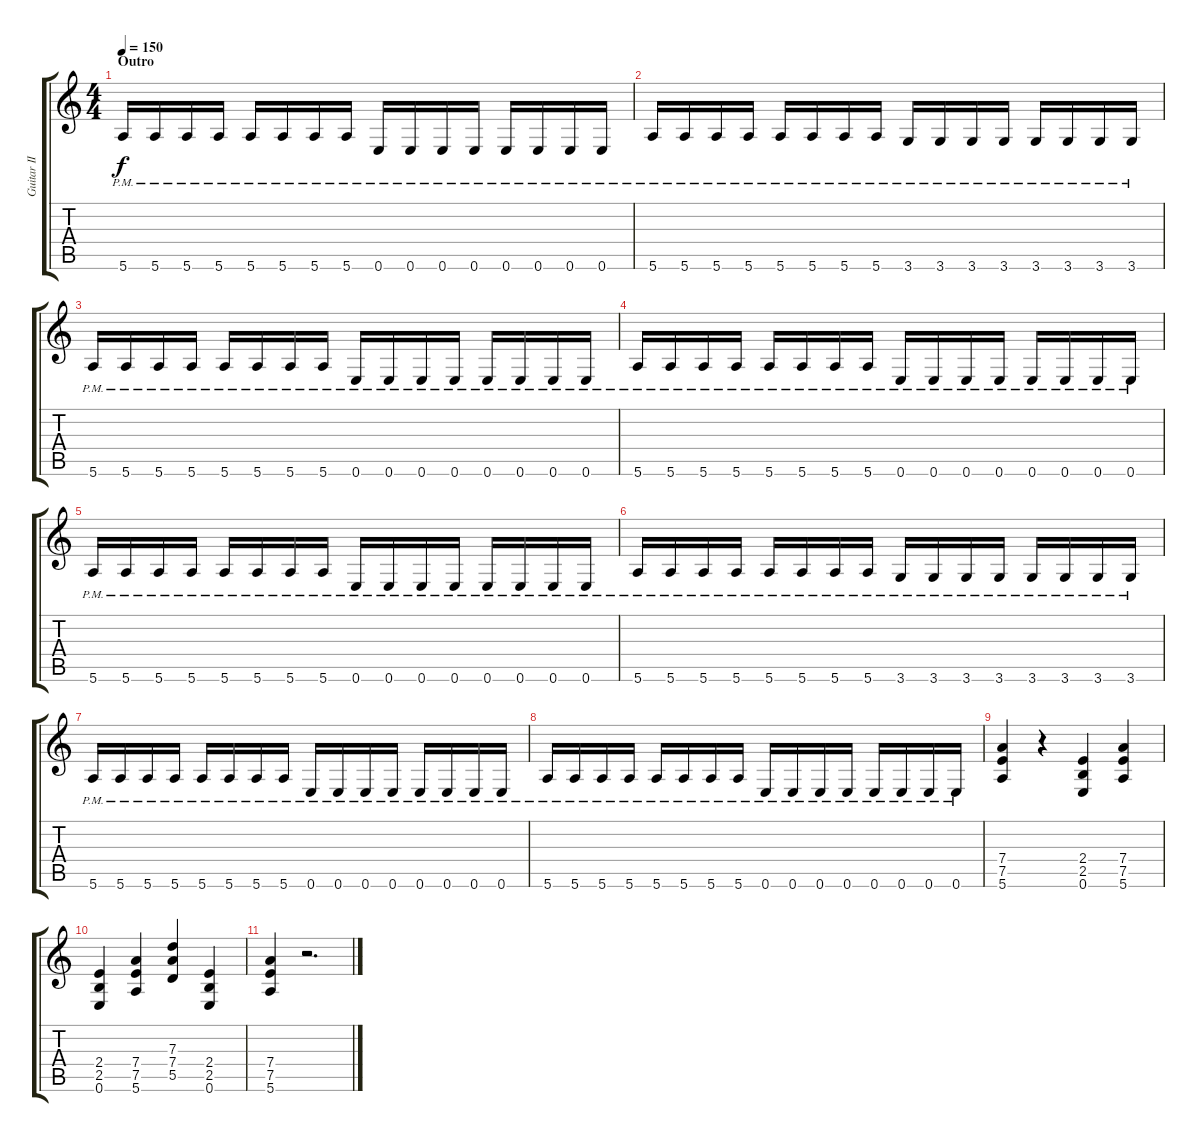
\track ("Guitar II" "Guitar II") {instrument overdrivenguitar}
\staff {score tabs}
\tuning (E4 B3 G3 D3 A2 E2) {hide}
\ts (4 4)
\section ("" "Outro")
\tempo 150
\clef g2
\ks c
5.6{pm}.16{dy f} 5.6{pm}.16 5.6{pm}.16 5.6{pm}.16 5.6{pm}.16 5.6{pm}.16 5.6{pm}.16 5.6{pm}.16 0.6{pm}.16 0.6{pm}.16 0.6{pm}.16 0.6{pm}.16 0.6{pm}.16 0.6{pm}.16 0.6{pm}.16 0.6{pm}.16 |
5.6{pm}.16 5.6{pm}.16 5.6{pm}.16 5.6{pm}.16 5.6{pm}.16 5.6{pm}.16 5.6{pm}.16 5.6{pm}.16 3.6{pm}.16 3.6{pm}.16 3.6{pm}.16 3.6{pm}.16 3.6{pm}.16 3.6{pm}.16 3.6{pm}.16 3.6{pm}.16 |
5.6{pm}.16 5.6{pm}.16 5.6{pm}.16 5.6{pm}.16 5.6{pm}.16 5.6{pm}.16 5.6{pm}.16 5.6{pm}.16 0.6{pm}.16 0.6{pm}.16 0.6{pm}.16 0.6{pm}.16 0.6{pm}.16 0.6{pm}.16 0.6{pm}.16 0.6{pm}.16 |
5.6{pm}.16 5.6{pm}.16 5.6{pm}.16 5.6{pm}.16 5.6{pm}.16 5.6{pm}.16 5.6{pm}.16 5.6{pm}.16 0.6{pm}.16 0.6{pm}.16 0.6{pm}.16 0.6{pm}.16 0.6{pm}.16 0.6{pm}.16 0.6{pm}.16 0.6{pm}.16 |
5.6{pm}.16 5.6{pm}.16 5.6{pm}.16 5.6{pm}.16 5.6{pm}.16 5.6{pm}.16 5.6{pm}.16 5.6{pm}.16 0.6{pm}.16 0.6{pm}.16 0.6{pm}.16 0.6{pm}.16 0.6{pm}.16 0.6{pm}.16 0.6{pm}.16 0.6{pm}.16 |
5.6{pm}.16 5.6{pm}.16 5.6{pm}.16 5.6{pm}.16 5.6{pm}.16 5.6{pm}.16 5.6{pm}.16 5.6{pm}.16 3.6{pm}.16 3.6{pm}.16 3.6{pm}.16 3.6{pm}.16 3.6{pm}.16 3.6{pm}.16 3.6{pm}.16 3.6{pm}.16 |
5.6{pm}.16 5.6{pm}.16 5.6{pm}.16 5.6{pm}.16 5.6{pm}.16 5.6{pm}.16 5.6{pm}.16 5.6{pm}.16 0.6{pm}.16 0.6{pm}.16 0.6{pm}.16 0.6{pm}.16 0.6{pm}.16 0.6{pm}.16 0.6{pm}.16 0.6{pm}.16 |
5.6{pm}.16 5.6{pm}.16 5.6{pm}.16 5.6{pm}.16 5.6{pm}.16 5.6{pm}.16 5.6{pm}.16 5.6{pm}.16 0.6{pm}.16 0.6{pm}.16 0.6{pm}.16 0.6{pm}.16 0.6{pm}.16 0.6{pm}.16 0.6{pm}.16 0.6{pm}.16 |
(7.4 7.5 5.6).4 r.4 (2.4 2.5 0.6).4 (7.4 7.5 5.6).4 |
(2.4 2.5 0.6).4 (7.4 7.5 5.6).4 (7.3 7.4 5.5).4 (2.4 2.5 0.6).4 |
(7.4 7.5 5.6).4 r.2{d}
